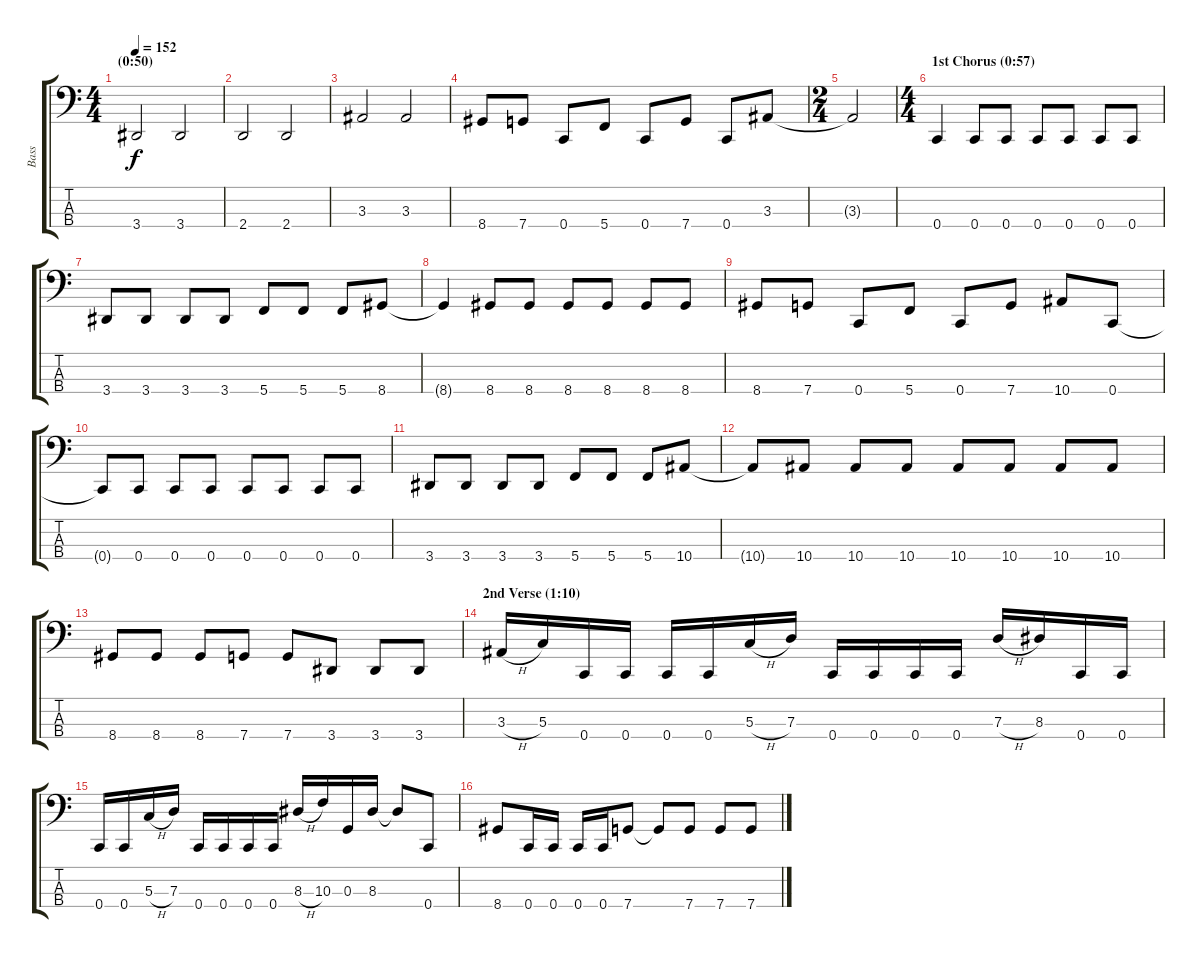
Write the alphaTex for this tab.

\track ("Bass" "Bass") {instrument electricbassfinger}
\staff {score tabs}
\tuning (F2 C2 G1 C1) {hide}
\ts (4 4)
\section ("" "(0:50)")
\tempo 152
\clef f4
\ks c
3.4.2{dy f} 3.4.2 |
2.4.2 2.4.2 |
3.3.2 3.3.2 |
8.4.8 7.4.8 0.4.8 5.4.8 0.4.8 7.4.8 0.4.8 3.3.8 |
\ts (2 4)
3.3{t}.2 |
\ts (4 4)
\section ("" "1st Chorus (0:57)")
0.4.4 0.4.8 0.4.8 0.4.8 0.4.8 0.4.8 0.4.8 |
3.4.8 3.4.8 3.4.8 3.4.8 5.4.8 5.4.8 5.4.8 8.4.8 |
8.4{t}.4 8.4.8 8.4.8 8.4.8 8.4.8 8.4.8 8.4.8 |
8.4.8 7.4.8 0.4.8 5.4.8 0.4.8 7.4.8 10.4.8 0.4.8 |
0.4{t}.8 0.4.8 0.4.8 0.4.8 0.4.8 0.4.8 0.4.8 0.4.8 |
3.4.8 3.4.8 3.4.8 3.4.8 5.4.8 5.4.8 5.4.8 10.4.8 |
10.4{t}.8 10.4.8 10.4.8 10.4.8 10.4.8 10.4.8 10.4.8 10.4.8 |
8.4.8 8.4.8 8.4.8 7.4.8 7.4.8 3.4.8 3.4.8 3.4.8 |
\section ("" "2nd Verse (1:10)")
3.3{h}.16 5.3.16 0.4.16 0.4.16 0.4.16 0.4.16 5.3{h}.16 7.3.16 0.4.16 0.4.16 0.4.16 0.4.16 7.3{h}.16 8.3.16 0.4.16 0.4.16 |
0.4.16 0.4.16 5.3{h}.16 7.3.16 0.4.16 0.4.16 0.4.16 0.4.16 8.3{h}.16 10.3.16 0.3.16 8.3.16 8.3{t}.8 0.4.8 |
8.4.8 0.4.16 0.4.16 0.4.16 0.4.16 7.4.8 7.4{t}.8 7.4.8 7.4.8 7.4.8
